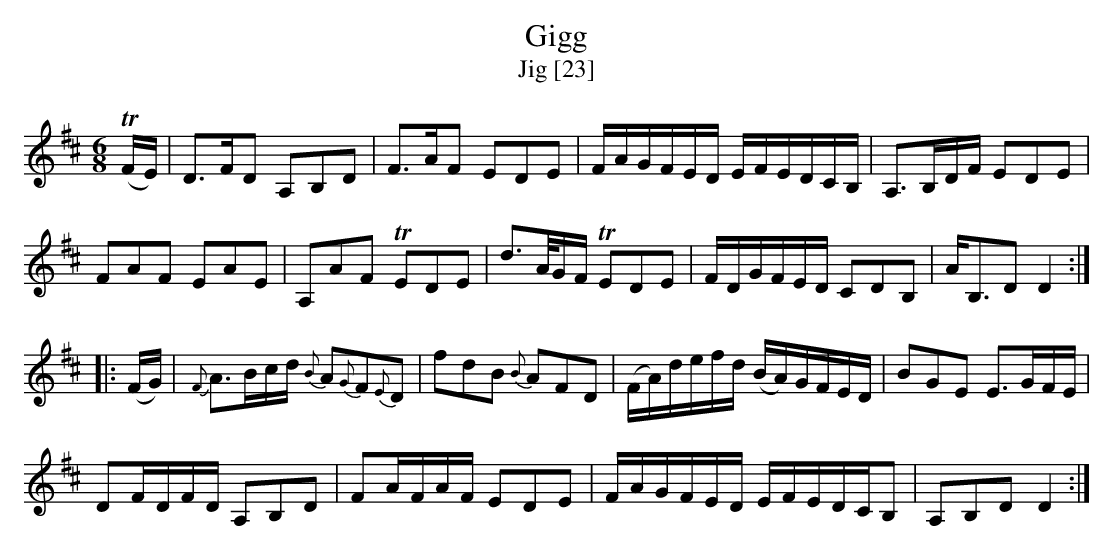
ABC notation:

X:1
T:Gigg
T:Jig [23]
M:6/8
L:1/8
K:D
T(F/E/)|D>FD A,B,D|F>AF EDE|F/A/G/F/E/D/ E/F/E/D/C/B,/|A,>B,D/F/ EDE|
FAF EAE|A,AF TEDE|d>A/G/F/ TEDE|F/D/G/F/E/D/ CDB,|A<B,D D2:|
|:(F/G/)|{F}A>Bc/d/ {B}A{G}F{E}D|fdB {B}AFD|(F/A/)d/e/f/d/ (B/A/)G/F/E/D/|BGE E>GF/E/|
DF/D/F/D/ A,B,D|FA/F/A/F/ EDE|F/A/G/F/E/D/ E/F/E/D/C/B,|A,B,D D2:|]
